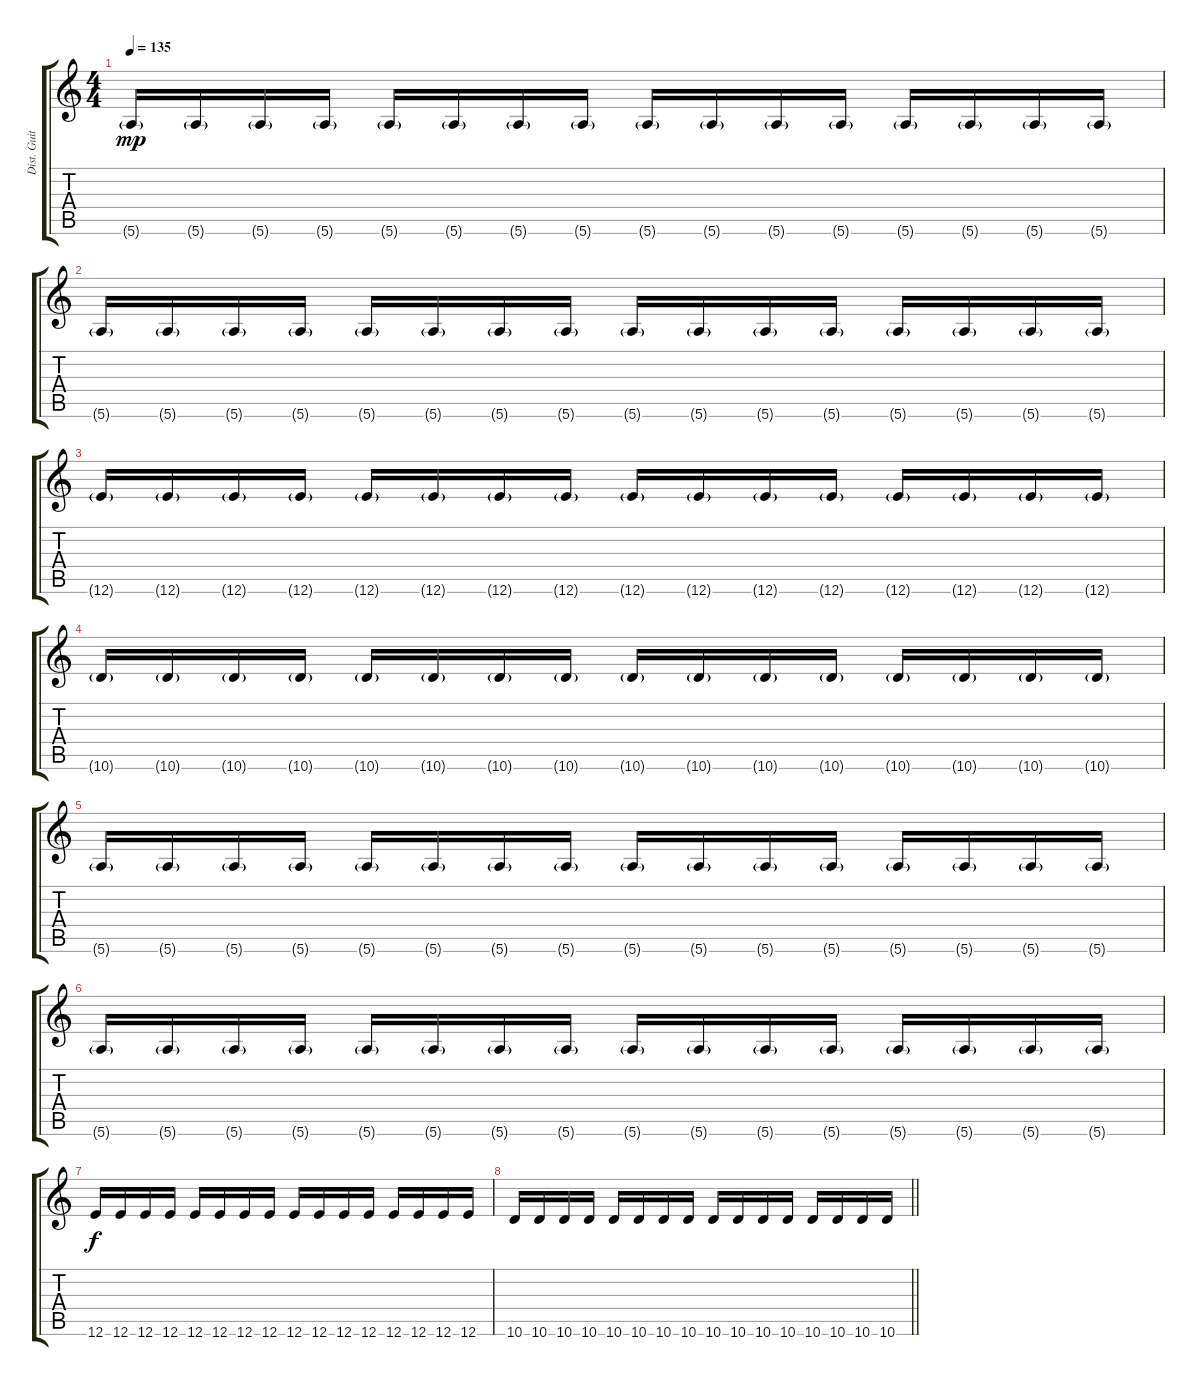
\track ("Dist. Guitar" "Dist. Guit") {instrument distortionguitar}
\staff {score tabs}
\tuning (E4 B3 G3 D3 A2 E2) {hide}
\ts (4 4)
\tempo 135
\clef g2
\ks c
5.6{g}.16{dy mp} 5.6{g}.16 5.6{g}.16 5.6{g}.16 5.6{g}.16 5.6{g}.16 5.6{g}.16 5.6{g}.16 5.6{g}.16 5.6{g}.16 5.6{g}.16 5.6{g}.16 5.6{g}.16 5.6{g}.16 5.6{g}.16 5.6{g}.16 |
5.6{g}.16 5.6{g}.16 5.6{g}.16 5.6{g}.16 5.6{g}.16 5.6{g}.16 5.6{g}.16 5.6{g}.16 5.6{g}.16 5.6{g}.16 5.6{g}.16 5.6{g}.16 5.6{g}.16 5.6{g}.16 5.6{g}.16 5.6{g}.16 |
12.6{g}.16 12.6{g}.16 12.6{g}.16 12.6{g}.16 12.6{g}.16 12.6{g}.16 12.6{g}.16 12.6{g}.16 12.6{g}.16 12.6{g}.16 12.6{g}.16 12.6{g}.16 12.6{g}.16 12.6{g}.16 12.6{g}.16 12.6{g}.16 |
10.6{g}.16 10.6{g}.16 10.6{g}.16 10.6{g}.16 10.6{g}.16 10.6{g}.16 10.6{g}.16 10.6{g}.16 10.6{g}.16 10.6{g}.16 10.6{g}.16 10.6{g}.16 10.6{g}.16 10.6{g}.16 10.6{g}.16 10.6{g}.16 |
5.6{g}.16 5.6{g}.16 5.6{g}.16 5.6{g}.16 5.6{g}.16 5.6{g}.16 5.6{g}.16 5.6{g}.16 5.6{g}.16 5.6{g}.16 5.6{g}.16 5.6{g}.16 5.6{g}.16 5.6{g}.16 5.6{g}.16 5.6{g}.16 |
5.6{g}.16 5.6{g}.16 5.6{g}.16 5.6{g}.16 5.6{g}.16 5.6{g}.16 5.6{g}.16 5.6{g}.16 5.6{g}.16 5.6{g}.16 5.6{g}.16 5.6{g}.16 5.6{g}.16 5.6{g}.16 5.6{g}.16 5.6{g}.16 |
12.6.16{dy f} 12.6.16 12.6.16 12.6.16 12.6.16 12.6.16 12.6.16 12.6.16 12.6.16 12.6.16 12.6.16 12.6.16 12.6.16 12.6.16 12.6.16 12.6.16 |
\barLineRight lightlight
10.6.16 10.6.16 10.6.16 10.6.16 10.6.16 10.6.16 10.6.16 10.6.16 10.6.16 10.6.16 10.6.16 10.6.16 10.6.16 10.6.16 10.6.16 10.6.16
